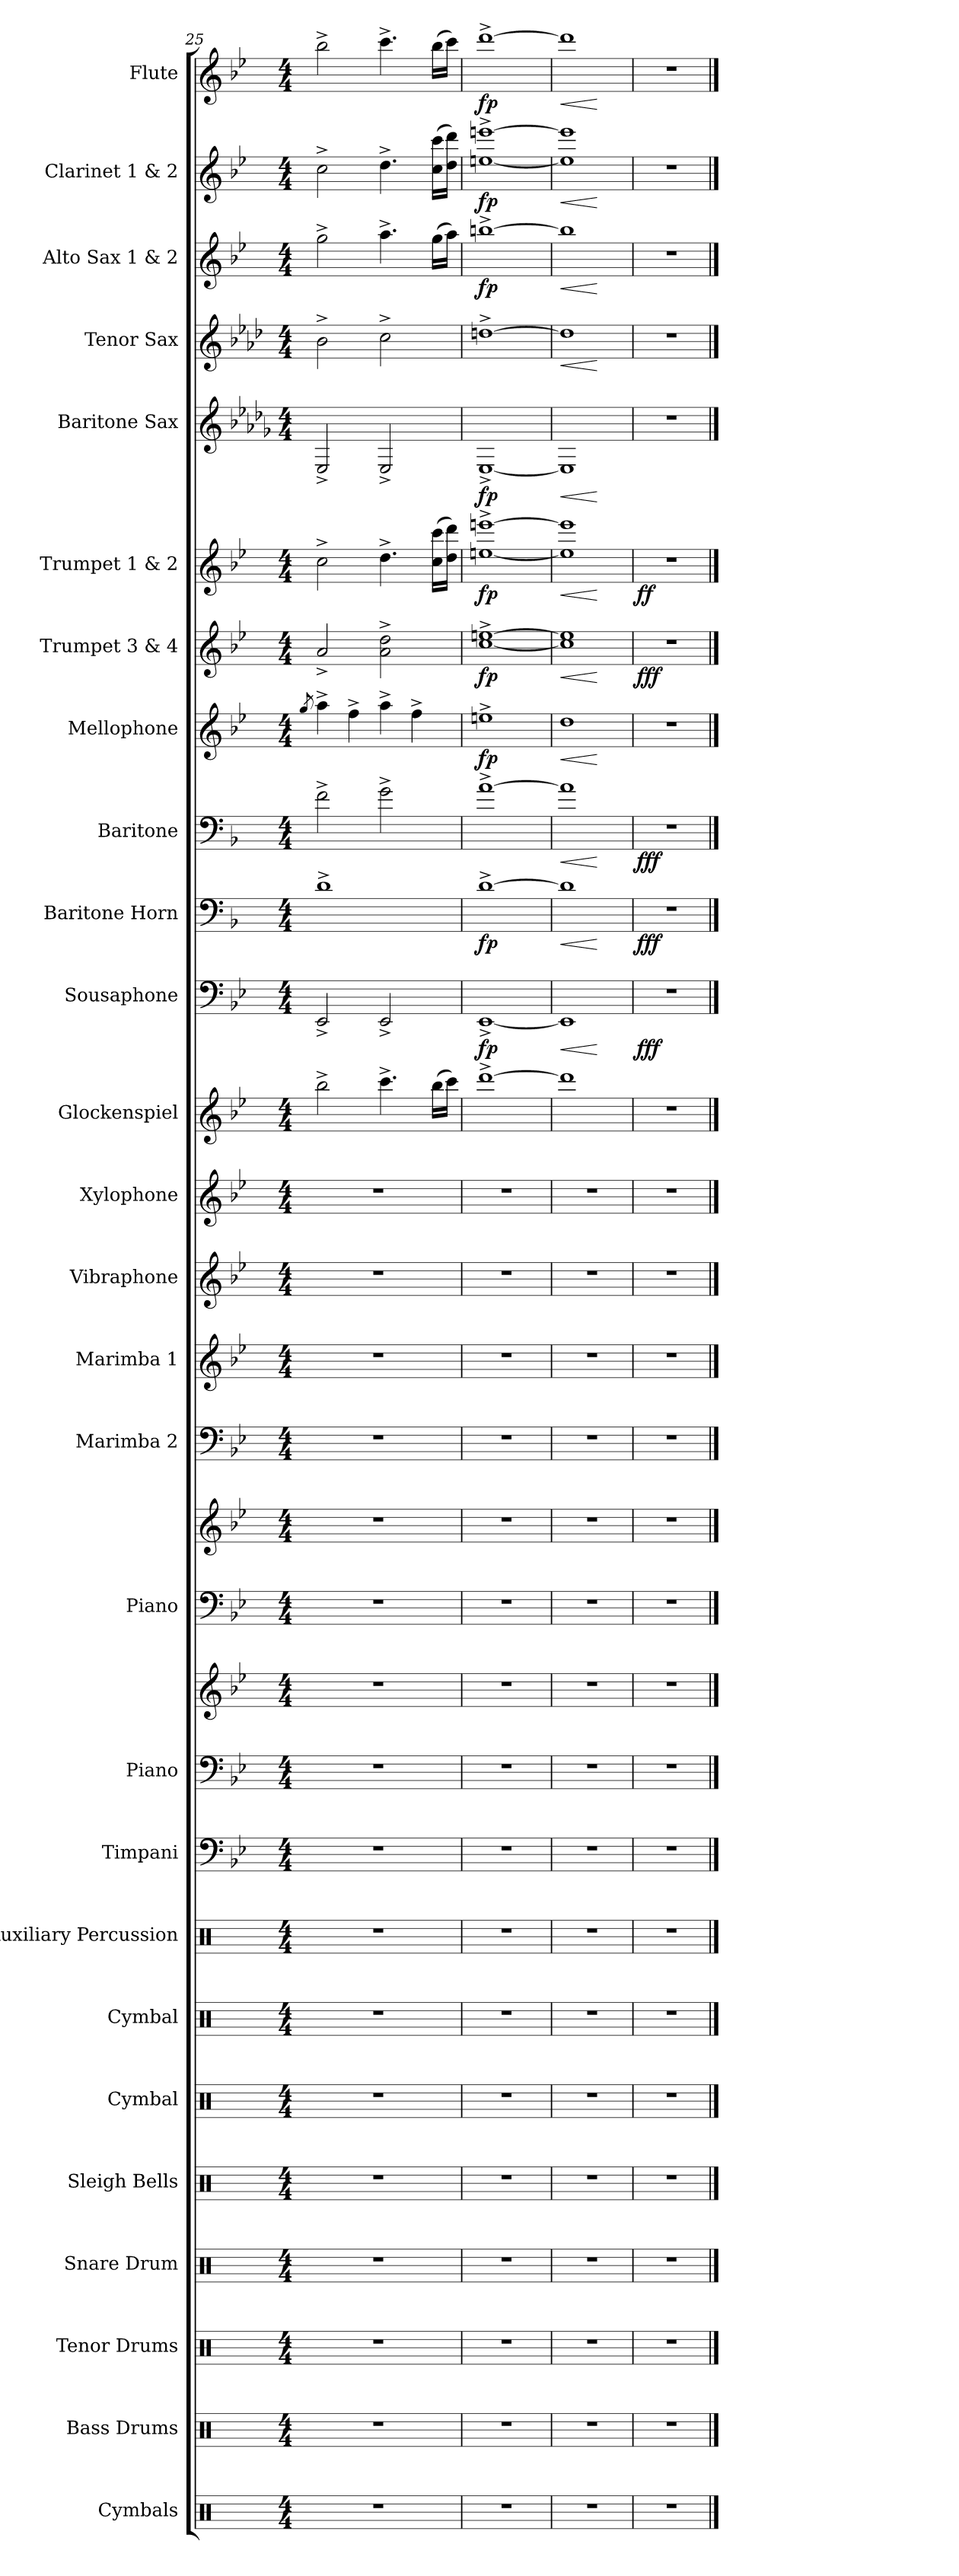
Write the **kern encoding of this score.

**kern	**kern	**kern	**kern	**kern	**kern	**kern	**kern	**kern	**kern	**kern	**kern	**kern	**kern	**kern	**kern	**kern	**kern	**kern	**dynam	**kern	**dynam	**kern	**dynam	**kern	**dynam	**kern	**dynam	**kern	**dynam	**kern	**dynam	**kern	**dynam	**kern	**dynam	**kern	**dynam	**kern	**dynam
*part27	*part26	*part25	*part24	*part23	*part22	*part21	*part20	*part19	*part18	*part18	*part17	*part17	*part16	*part15	*part14	*part13	*part12	*part11	*part11	*part10	*part10	*part9	*part9	*part8	*part8	*part7	*part7	*part6	*part6	*part5	*part5	*part4	*part4	*part3	*part3	*part2	*part2	*part1	*part1
*staff29	*staff28	*staff27	*staff26	*staff25	*staff24	*staff23	*staff22	*staff21	*staff20	*staff19	*staff18	*staff17	*staff16	*staff15	*staff14	*staff13	*staff12	*staff11	*staff11	*staff10	*staff10	*staff9	*staff9	*staff8	*staff8	*staff7	*staff7	*staff6	*staff6	*staff5	*staff5	*staff4	*staff4	*staff3	*staff3	*staff2	*staff2	*staff1	*staff1
*I"Cymbals	*I"Bass Drums	*I"Tenor Drums	*I"Snare Drum	*I"Sleigh Bells	*I"Cymbal	*I"Cymbal	*I"Auxiliary Percussion	*I"Timpani	*I"Piano	*	*I"Piano	*	*I"Marimba 2	*I"Marimba 1	*I"Vibraphone	*I"Xylophone	*I"Glockenspiel	*I"Sousaphone	*	*I"Baritone Horn	*	*I"Baritone	*	*I"Mellophone	*	*I"Trumpet 3 &amp; 4	*	*I"Trumpet 1 &amp; 2	*	*I"Baritone Sax	*	*I"Tenor Sax	*	*I"Alto Sax 1 &amp; 2	*	*I"Clarinet 1 &amp; 2	*	*I"Flute	*
*I'Cym.	*I'B.D.	*I'T.D.	*I'S.D.	*I'Sle. Be.	*I'Cym.	*I'Cym.	*I'Aux. Perc.	*I'Timp.	*I'Pno.	*	*I'Pno.	*	*I'Mrm. 2	*I'Mrm. 1	*I'Vib.	*I'Xyl.	*I'Glk.	*	*	*I'Bar. Hn.	*	*I'Bar.	*	*I'Mph.	*	*I'Tpt. 3&amp;4	*	*I'Tpt. 1&amp;2	*	*I'Bari. Sax.	*	*I'T. Sax.	*	*I'A. Sax. 1&amp;2	*	*I'Cl. 1&amp;2	*	*I'Fl.	*
*clefX	*clefX	*clefX	*clefX	*clefX	*clefX	*clefX	*clefX	*clefF4	*clefF4	*clefG2	*clefF4	*clefG2	*clefF4	*clefG2	*clefG2	*clefG2	*clefG2	*clefF4	*	*clefF4	*	*clefF4	*	*clefG2	*	*clefG2	*	*clefG2	*	*clefG2	*	*clefG2	*	*clefG2	*	*clefG2	*	*clefG2	*
*	*	*	*	*	*	*	*	*	*	*	*	*	*	*	*	*ITrd-7c-12	*ITrd-14c-24	*	*	*ITrd4c7	*	*ITrd4c7	*	*ITrd4c7	*	*ITrd1c2	*	*ITrd1c2	*	*ITrd12c21	*	*ITrd8c14	*	*ITrd5c9	*	*ITrd1c2	*	*	*
*k[]	*k[]	*k[]	*k[]	*k[]	*k[]	*k[]	*k[]	*k[b-e-]	*k[b-e-]	*k[b-e-]	*k[b-e-]	*k[b-e-]	*k[b-e-]	*k[b-e-]	*k[b-e-]	*k[b-e-]	*k[b-e-]	*k[b-e-]	*	*k[b-e-]	*	*k[b-e-]	*	*k[b-e-a-]	*	*k[b-e-a-d-]	*	*k[b-e-a-d-]	*	*k[b-e-a-d-g-]	*	*k[b-e-a-d-]	*	*k[b-e-a-d-g-]	*	*k[b-e-a-d-]	*	*k[b-e-]	*
*M4/4	*M4/4	*M4/4	*M4/4	*M4/4	*M4/4	*M4/4	*M4/4	*M4/4	*M4/4	*M4/4	*M4/4	*M4/4	*M4/4	*M4/4	*M4/4	*M4/4	*M4/4	*M4/4	*	*M4/4	*	*M4/4	*	*M4/4	*	*M4/4	*	*M4/4	*	*M4/4	*	*M4/4	*	*M4/4	*	*M4/4	*	*M4/4	*
=25	=25	=25	=25	=25	=25	=25	=25	=25	=25	=25	=25	=25	=25	=25	=25	=25	=25	=25	=25	=25	=25	=25	=25	=25	=25	=25	=25	=25	=25	=25	=25	=25	=25	=25	=25	=25	=25	=25	=25
.	.	.	.	.	.	.	.	.	.	.	.	.	.	.	.	.	.	.	.	.	.	.	.	8qcc/	.	.	.	.	.	.	.	.	.	.	.	.	.	.	.
1r	1r	1r	1r	1r	1r	1r	1r	1r	1r	1r	1r	1r	1r	1r	1r	1r	2bbbb-^\	2EE-^/	.	1G^	.	2B-^\	.	4dd^\	.	2g^/	.	2b-^\	.	2EE-^/	.	2B-^\	.	2b-^\	.	2b-^\	.	2bb-^\	.
.	.	.	.	.	.	.	.	.	.	.	.	.	.	.	.	.	.	.	.	.	.	.	.	4b-^\	.	.	.	.	.	.	.	.	.	.	.	.	.	.	.
.	.	.	.	.	.	.	.	.	.	.	.	.	.	.	.	.	4.ccccc^\	2EE-^/	.	.	.	2c^\	.	4dd^\	.	2g\^ 2cc\^	.	4.cc^\	.	2EE-^/	.	2c^\	.	4.cc^\	.	4.cc^\	.	4.ccc^\	.
.	.	.	.	.	.	.	.	.	.	.	.	.	.	.	.	.	.	.	.	.	.	.	.	4b-^\	.	.	.	.	.	.	.	.	.	.	.	.	.	.	.
.	.	.	.	.	.	.	.	.	.	.	.	.	.	.	.	.	(>16bbbb-\LL	.	.	.	.	.	.	.	.	.	.	(>16b-\ 16bb-\LL	.	.	.	.	.	(>16b-\LL	.	(>16b-\ 16bb-\LL	.	(>16bb-\LL	.
.	.	.	.	.	.	.	.	.	.	.	.	.	.	.	.	.	16ccccc\JJ)	.	.	.	.	.	.	.	.	.	.	16cc\ 16ccc\JJ)	.	.	.	.	.	16cc\JJ)	.	16cc\ 16ccc\JJ)	.	16ccc\JJ)	.
=26	=26	=26	=26	=26	=26	=26	=26	=26	=26	=26	=26	=26	=26	=26	=26	=26	=26	=26	=26	=26	=26	=26	=26	=26	=26	=26	=26	=26	=26	=26	=26	=26	=26	=26	=26	=26	=26	=26	=26
!	!	!	!	!	!	!	!	!	!	!	!	!	!	!	!	!	!	!	!LO:DY:b	!	!LO:DY:b	!	!LO:DY:b	!	!	!	!	!	!	!	!	!	!	!	!	!	!	!	!
!	!	!	!	!	!	!	!	!	!	!	!	!	!	!	!	!	!	!	!	!	!	!	!LO:DY:n=1:b	!	!LO:DY:b	!	!LO:DY:b	!	!LO:DY:b	!	!LO:DY:b	!	!LO:DY:b	!	!	!	!	!	!
!	!	!	!	!	!	!	!	!	!	!	!	!	!	!	!	!	!	!	!	!	!	!	!	!	!	!	!	!	!	!	!	!	!LO:DY:n=1:b	!	!LO:DY:b	!	!LO:DY:b	!	!LO:DY:b
1r	1r	1r	1r	1r	1r	1r	1r	1r	1r	1r	1r	1r	1r	1r	1r	1r	[1ddddd^	[1EE-^	fp	[1G^	fp	[1d^	fp fp	1an^	fp	[1b-^ [1ddn^	fp	[1ddn^ [1dddn^	fp	[1EE-^	fp	[1dn^	fp fp	[1ddn^	fp	[1ddn^ [1dddn^	fp	[1ddd^	fp
=27	=27	=27	=27	=27	=27	=27	=27	=27	=27	=27	=27	=27	=27	=27	=27	=27	=27	=27	=27	=27	=27	=27	=27	=27	=27	=27	=27	=27	=27	=27	=27	=27	=27	=27	=27	=27	=27	=27	=27
!	!	!	!	!	!	!	!	!	!	!	!	!	!	!	!	!	!	!	!LO:HP:b	!	!LO:HP:b	!	!LO:HP:b	!	!LO:HP:b	!	!LO:HP:b	!	!LO:HP:b	!	!LO:HP:b	!	!LO:HP:b	!	!LO:HP:b	!	!LO:HP:b	!	!LO:HP:b
1r	1r	1r	1r	1r	1r	1r	1r	1r	1r	1r	1r	1r	1r	1r	1r	1r	1ddddd]	1EE-]	<	1G]	<	1d]	<	1g	<	1b-] 1dd]	<	1dd] 1ddd]	<	1EE-]	<	1d]	<	1dd]	<	1dd] 1ddd]	<	1ddd]	<
.	.	.	.	.	.	.	.	.	.	.	.	.	.	.	.	.	.	.	[	.	[	.	[	.	[	.	[	.	[	.	[	.	[	.	[	.	[	.	[
=28	=28	=28	=28	=28	=28	=28	=28	=28	=28	=28	=28	=28	=28	=28	=28	=28	=28	=28	=28	=28	=28	=28	=28	=28	=28	=28	=28	=28	=28	=28	=28	=28	=28	=28	=28	=28	=28	=28	=28
!	!	!	!	!	!	!	!	!	!	!	!	!	!	!	!	!	!	!	!LO:DY:b	!	!LO:DY:b	!	!LO:DY:b	!	!	!	!LO:DY:b	!	!LO:DY:b	!	!	!	!	!	!	!	!	!	!
1r	1r	1r	1r	1r	1r	1r	1r	1r	1r	1r	1r	1r	1r	1r	1r	1r	1r	1r	fff	1r	fff	1r	fff	1r	.	1r	fff	1r	ff	1r	.	1r	.	1r	.	1r	.	1r	.
==	==	==	==	==	==	==	==	==	==	==	==	==	==	==	==	==	==	==	==	==	==	==	==	==	==	==	==	==	==	==	==	==	==	==	==	==	==	==	==
*-	*-	*-	*-	*-	*-	*-	*-	*-	*-	*-	*-	*-	*-	*-	*-	*-	*-	*-	*-	*-	*-	*-	*-	*-	*-	*-	*-	*-	*-	*-	*-	*-	*-	*-	*-	*-	*-	*-	*-
